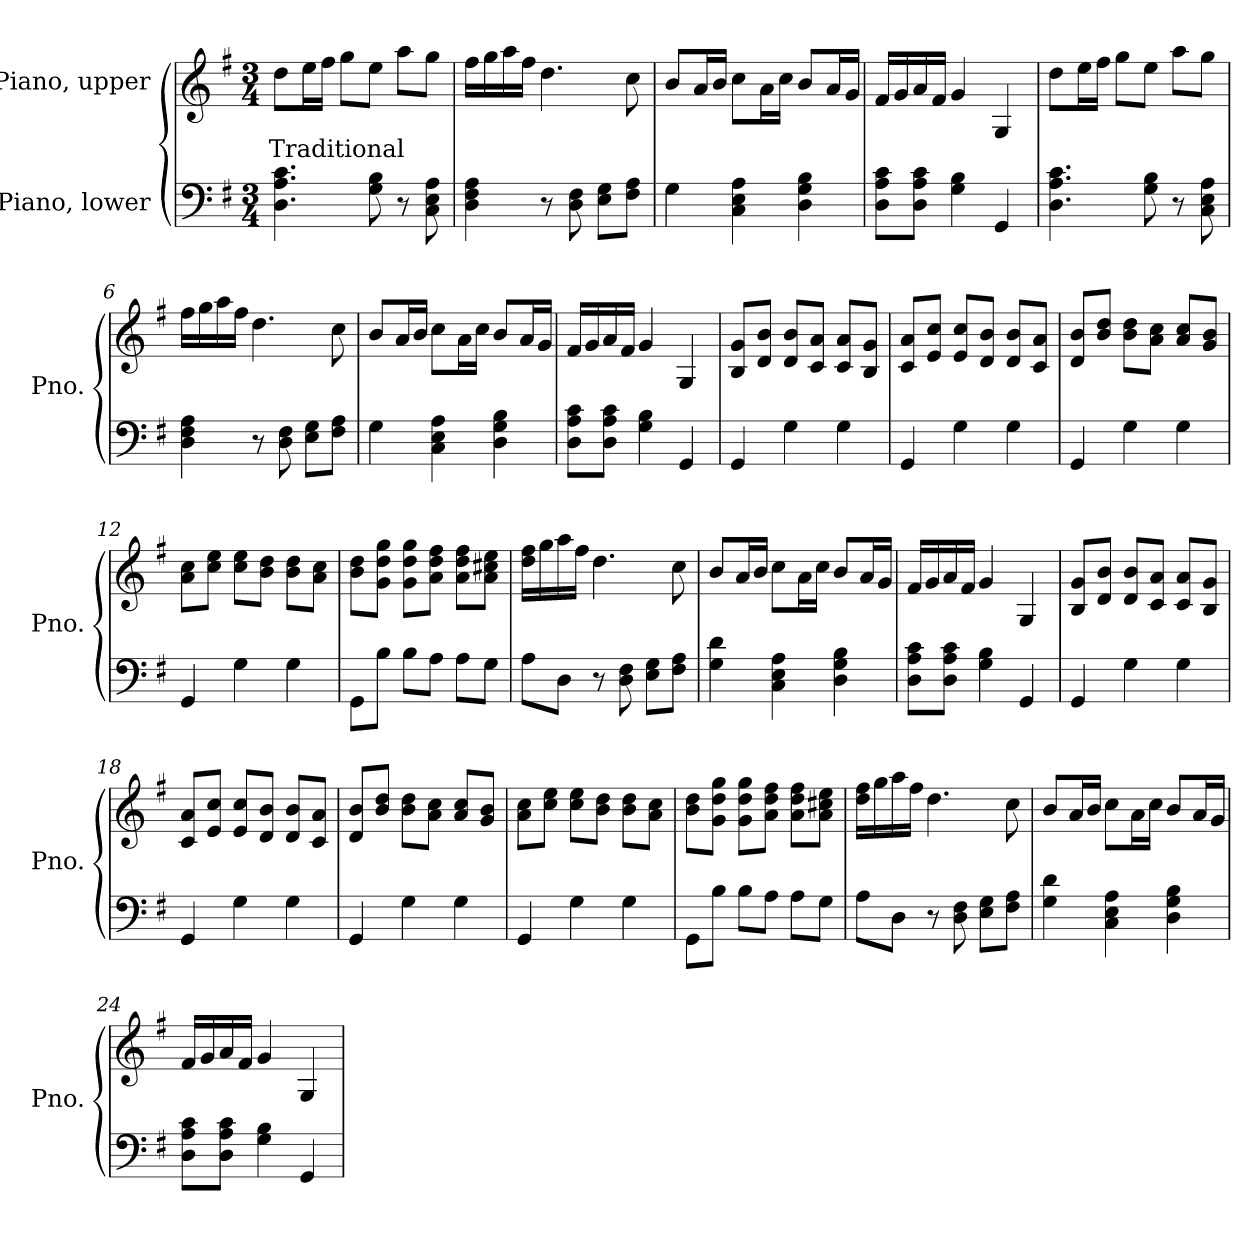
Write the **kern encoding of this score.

**kern	**kern	**text
*part2	*part1	*part1
*staff2	*staff1	*staff1
*I"Piano, lower	*I"Piano, upper	*
*I'Pno.	*I'Pno.	*
*clefF4	*clefG2	*
*k[f#]	*k[f#]	*
*M3/4	*M3/4	*
*MM100	*MM100	*
=1	=1	=1
!	!	!LO:LY:b
4.D\ 4.A\ 4.c\	8dd\L	Traditional
.	16ee\L	.
.	16ff#\JJ	.
.	8gg\L	.
8G\ 8B\	8ee\J	.
8r	8aa\L	.
8C\ 8E\ 8A\	8gg\J	.
=2	=2	=2
4D\ 4F#\ 4A\	16ff#\LL	.
.	16gg\	.
.	16aa\	.
.	16ff#\JJ	.
8r	4.dd\	.
8D\ 8F#\	.	.
8E\ 8G\L	.	.
8F#\ 8A\J	8cc\	.
=3	=3	=3
4G\	8b/L	.
.	16a/L	.
.	16b/JJ	.
4C\ 4E\ 4A\	8cc\L	.
.	16a\L	.
.	16cc\JJ	.
4D\ 4G\ 4B\	8b/L	.
.	16a/L	.
.	16g/JJ	.
=4	=4	=4
8D\ 8A\ 8c\L	16f#/LL	.
.	16g/	.
8D\ 8A\ 8c\J	16a/	.
.	16f#/JJ	.
4G\ 4B\	4g/	.
4GG/	4G/	.
!!LO:LB:g=z
=5	=5	=5
4.D\ 4.A\ 4.c\	8dd\L	.
.	16ee\L	.
.	16ff#\JJ	.
.	8gg\L	.
8G\ 8B\	8ee\J	.
8r	8aa\L	.
8C\ 8E\ 8A\	8gg\J	.
=6	=6	=6
4D\ 4F#\ 4A\	16ff#\LL	.
.	16gg\	.
.	16aa\	.
.	16ff#\JJ	.
8r	4.dd\	.
8D\ 8F#\	.	.
8E\ 8G\L	.	.
8F#\ 8A\J	8cc\	.
=7	=7	=7
4G\	8b/L	.
.	16a/L	.
.	16b/JJ	.
4C\ 4E\ 4A\	8cc\L	.
.	16a\L	.
.	16cc\JJ	.
4D\ 4G\ 4B\	8b/L	.
.	16a/L	.
.	16g/JJ	.
=8	=8	=8
8D\ 8A\ 8c\L	16f#/LL	.
.	16g/	.
8D\ 8A\ 8c\J	16a/	.
.	16f#/JJ	.
4G\ 4B\	4g/	.
4GG/	4G/	.
=9	=9	=9
4GG/	8B/ 8g/L	.
.	8d/ 8b/J	.
4G\	8d/ 8b/L	.
.	8c/ 8a/J	.
4G\	8c/ 8a/L	.
.	8B/ 8g/J	.
!!LO:LB:g=z
=10	=10	=10
4GG/	8c/ 8a/L	.
.	8e/ 8cc/J	.
4G\	8e/ 8cc/L	.
.	8d/ 8b/J	.
4G\	8d/ 8b/L	.
.	8c/ 8a/J	.
=11	=11	=11
4GG/	8d/ 8b/L	.
.	8b/ 8dd/J	.
4G\	8b\ 8dd\L	.
.	8a\ 8cc\J	.
4G\	8a/ 8cc/L	.
.	8g/ 8b/J	.
=12	=12	=12
4GG/	8a\ 8cc\L	.
.	8cc\ 8ee\J	.
4G\	8cc\ 8ee\L	.
.	8b\ 8dd\J	.
4G\	8b\ 8dd\L	.
.	8a\ 8cc\J	.
=13	=13	=13
8GG\L	8b\ 8dd\L	.
8B\J	8g\ 8dd\ 8gg\J	.
8B\L	8g\ 8dd\ 8gg\L	.
8A\J	8a\ 8dd\ 8ff#\J	.
8A\L	8a\ 8dd\ 8ff#\L	.
8G\J	8a\ 8cc#X\ 8ee\J	.
=14	=14	=14
8A\L	16dd\ 16ff#\LL	.
.	16gg\	.
8D\J	16aa\	.
.	16ff#\JJ	.
8r	4.dd\	.
8D\ 8F#\	.	.
8E\ 8G\L	.	.
8F#\ 8A\J	8cc\	.
!!LO:LB:g=z
=15	=15	=15
4G\ 4d\	8b/L	.
.	16a/L	.
.	16b/JJ	.
4C\ 4E\ 4A\	8cc\L	.
.	16a\L	.
.	16cc\JJ	.
4D\ 4G\ 4B\	8b/L	.
.	16a/L	.
.	16g/JJ	.
=16	=16	=16
8D\ 8A\ 8c\L	16f#/LL	.
.	16g/	.
8D\ 8A\ 8c\J	16a/	.
.	16f#/JJ	.
4G\ 4B\	4g/	.
4GG/	4G/	.
=17	=17	=17
4GG/	8B/ 8g/L	.
.	8d/ 8b/J	.
4G\	8d/ 8b/L	.
.	8c/ 8a/J	.
4G\	8c/ 8a/L	.
.	8B/ 8g/J	.
=18	=18	=18
4GG/	8c/ 8a/L	.
.	8e/ 8cc/J	.
4G\	8e/ 8cc/L	.
.	8d/ 8b/J	.
4G\	8d/ 8b/L	.
.	8c/ 8a/J	.
=19	=19	=19
4GG/	8d/ 8b/L	.
.	8b/ 8dd/J	.
4G\	8b\ 8dd\L	.
.	8a\ 8cc\J	.
4G\	8a/ 8cc/L	.
.	8g/ 8b/J	.
=20	=20	=20
4GG/	8a\ 8cc\L	.
.	8cc\ 8ee\J	.
4G\	8cc\ 8ee\L	.
.	8b\ 8dd\J	.
4G\	8b\ 8dd\L	.
.	8a\ 8cc\J	.
!!LO:LB:g=z
=21	=21	=21
8GG\L	8b\ 8dd\L	.
8B\J	8g\ 8dd\ 8gg\J	.
8B\L	8g\ 8dd\ 8gg\L	.
8A\J	8a\ 8dd\ 8ff#\J	.
8A\L	8a\ 8dd\ 8ff#\L	.
8G\J	8a\ 8cc#X\ 8ee\J	.
=22	=22	=22
8A\L	16dd\ 16ff#\LL	.
.	16gg\	.
8D\J	16aa\	.
.	16ff#\JJ	.
8r	4.dd\	.
8D\ 8F#\	.	.
8E\ 8G\L	.	.
8F#\ 8A\J	8cc\	.
=23	=23	=23
4G\ 4d\	8b/L	.
.	16a/L	.
.	16b/JJ	.
4C\ 4E\ 4A\	8cc\L	.
.	16a\L	.
.	16cc\JJ	.
4D\ 4G\ 4B\	8b/L	.
.	16a/L	.
.	16g/JJ	.
=24	=24	=24
8D\ 8A\ 8c\L	16f#/LL	.
.	16g/	.
8D\ 8A\ 8c\J	16a/	.
.	16f#/JJ	.
4G\ 4B\	4g/	.
4GG/	4G/	.
=	=	=
*-	*-	*-
